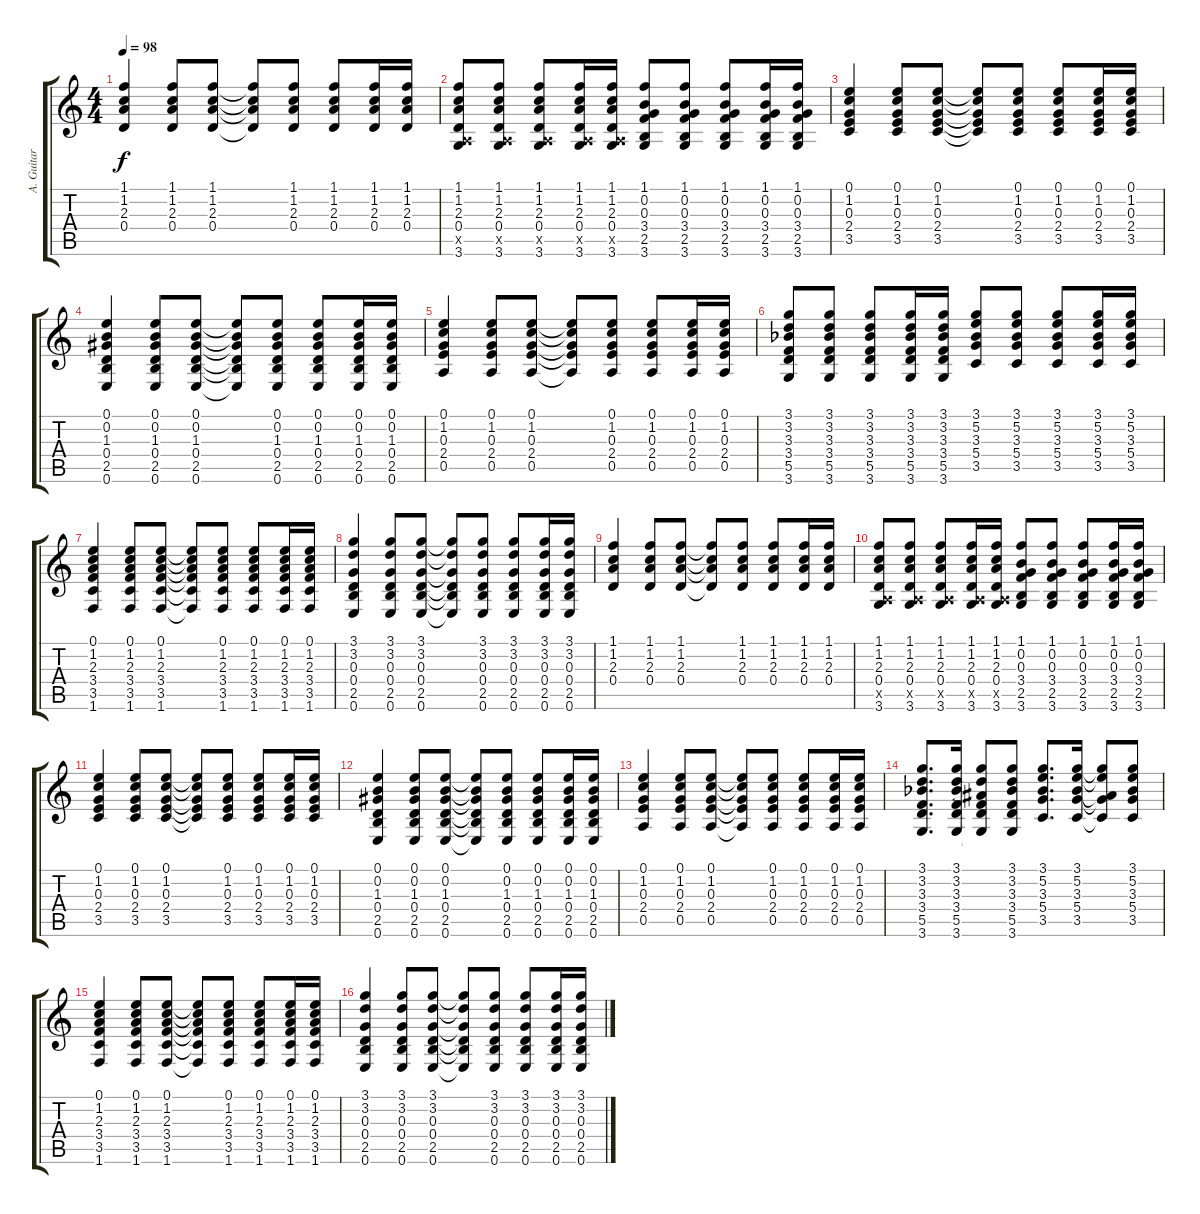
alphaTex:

\track ("A. Guitar" "A. Guitar") {instrument acousticguitarsteel}
\staff {score tabs}
\tuning (E4 B3 G3 D3 A2 E2) {hide}
\ts (4 4)
\tempo 98
\clef g2
\ks c
(1.1 1.2 2.3 0.4).4{dy f} (1.1 1.2 2.3 0.4).8 (1.1 1.2 2.3 0.4).8 (1.1{t} 1.2{t} 2.3{t} 0.4{t}).8 (1.1 1.2 2.3 0.4).8 (1.1 1.2 2.3 0.4).8 (1.1 1.2 2.3 0.4).16 (1.1 1.2 2.3 0.4).16 |
(1.1 1.2 2.3 0.4 0.5{x} 3.6).8 (1.1 1.2 2.3 0.4 0.5{x} 3.6).8 (1.1 1.2 2.3 0.4 0.5{x} 3.6).8 (1.1 1.2 2.3 0.4 0.5{x} 3.6).16 (1.1 1.2 2.3 0.4 0.5{x} 3.6).16 (1.1 0.2 0.3 3.4 2.5 3.6).8 (1.1 0.2 0.3 3.4 2.5 3.6).8 (1.1 0.2 0.3 3.4 2.5 3.6).8 (1.1 0.2 0.3 3.4 2.5 3.6).16 (1.1 0.2 0.3 3.4 2.5 3.6).16 |
(0.1 1.2 0.3 2.4 3.5).4 (0.1 1.2 0.3 2.4 3.5).8 (0.1 1.2 0.3 2.4 3.5).8 (0.1{t} 1.2{t} 0.3{t} 2.4{t} 3.5{t}).8 (0.1 1.2 0.3 2.4 3.5).8 (0.1 1.2 0.3 2.4 3.5).8 (0.1 1.2 0.3 2.4 3.5).16 (0.1 1.2 0.3 2.4 3.5).16 |
(0.1 0.2 1.3 0.4 2.5 0.6).4 (0.1 0.2 1.3 0.4 2.5 0.6).8 (0.1 0.2 1.3 0.4 2.5 0.6).8 (0.1{t} 0.2{t} 1.3{t} 0.4{t} 2.5{t} 0.6{t}).8 (0.1 0.2 1.3 0.4 2.5 0.6).8 (0.1 0.2 1.3 0.4 2.5 0.6).8 (0.1 0.2 1.3 0.4 2.5 0.6).16 (0.1 0.2 1.3 0.4 2.5 0.6).16 |
(0.1 1.2 0.3 2.4 0.5).4 (0.1 1.2 0.3 2.4 0.5).8 (0.1 1.2 0.3 2.4 0.5).8 (0.1{t} 1.2{t} 0.3{t} 2.4{t} 0.5{t}).8 (0.1 1.2 0.3 2.4 0.5).8 (0.1 1.2 0.3 2.4 0.5).8 (0.1 1.2 0.3 2.4 0.5).16 (0.1 1.2 0.3 2.4 0.5).16 |
(3.1 3.2 3.3{acc b} 3.4 5.5 3.6).8 (3.1 3.2 3.3{acc b} 3.4 5.5 3.6).8 (3.1 3.2 3.3{acc b} 3.4 5.5 3.6).8 (3.1 3.2 3.3{acc b} 3.4 5.5 3.6).16 (3.1 3.2 3.3{acc b} 3.4 5.5 3.6).16 (3.1 5.2 3.3{acc b} 5.4 3.5).8 (3.1 5.2 3.3{acc b} 5.4 3.5).8 (3.1 5.2 3.3{acc b} 5.4 3.5).8 (3.1 5.2 3.3{acc b} 5.4 3.5).16 (3.1 5.2 3.3{acc b} 5.4 3.5).16 |
(0.1 1.2 2.3 3.4 3.5 1.6).4 (0.1 1.2 2.3 3.4 3.5 1.6).8 (0.1 1.2 2.3 3.4 3.5 1.6).8 (0.1{t} 1.2{t} 2.3{t} 3.4{t} 3.5{t} 1.6{t}).8 (0.1 1.2 2.3 3.4 3.5 1.6).8 (0.1 1.2 2.3 3.4 3.5 1.6).8 (0.1 1.2 2.3 3.4 3.5 1.6).16 (0.1 1.2 2.3 3.4 3.5 1.6).16 |
(3.1 3.2 0.3 0.4 2.5 0.6).4 (3.1 3.2 0.3 0.4 2.5 0.6).8 (3.1 3.2 0.3 0.4 2.5 0.6).8 (3.1{t} 3.2{t} 0.3{t} 0.4{t} 2.5{t} 0.6{t}).8 (3.1 3.2 0.3 0.4 2.5 0.6).8 (3.1 3.2 0.3 0.4 2.5 0.6).8 (3.1 3.2 0.3 0.4 2.5 0.6).16 (3.1 3.2 0.3 0.4 2.5 0.6).16 |
(1.1 1.2 2.3 0.4).4 (1.1 1.2 2.3 0.4).8 (1.1 1.2 2.3 0.4).8 (1.1{t} 1.2{t} 2.3{t} 0.4{t}).8 (1.1 1.2 2.3 0.4).8 (1.1 1.2 2.3 0.4).8 (1.1 1.2 2.3 0.4).16 (1.1 1.2 2.3 0.4).16 |
(1.1 1.2 2.3 0.4 0.5{x} 3.6).8 (1.1 1.2 2.3 0.4 0.5{x} 3.6).8 (1.1 1.2 2.3 0.4 0.5{x} 3.6).8 (1.1 1.2 2.3 0.4 0.5{x} 3.6).16 (1.1 1.2 2.3 0.4 0.5{x} 3.6).16 (1.1 0.2 0.3 3.4 2.5 3.6).8 (1.1 0.2 0.3 3.4 2.5 3.6).8 (1.1 0.2 0.3 3.4 2.5 3.6).8 (1.1 0.2 0.3 3.4 2.5 3.6).16 (1.1 0.2 0.3 3.4 2.5 3.6).16 |
(0.1 1.2 0.3 2.4 3.5).4 (0.1 1.2 0.3 2.4 3.5).8 (0.1 1.2 0.3 2.4 3.5).8 (0.1{t} 1.2{t} 0.3{t} 2.4{t} 3.5{t}).8 (0.1 1.2 0.3 2.4 3.5).8 (0.1 1.2 0.3 2.4 3.5).8 (0.1 1.2 0.3 2.4 3.5).16 (0.1 1.2 0.3 2.4 3.5).16 |
(0.1 0.2 1.3 0.4 2.5 0.6).4 (0.1 0.2 1.3 0.4 2.5 0.6).8 (0.1 0.2 1.3 0.4 2.5 0.6).8 (0.1{t} 0.2{t} 1.3{t} 0.4{t} 2.5{t} 0.6{t}).8 (0.1 0.2 1.3 0.4 2.5 0.6).8 (0.1 0.2 1.3 0.4 2.5 0.6).8 (0.1 0.2 1.3 0.4 2.5 0.6).16 (0.1 0.2 1.3 0.4 2.5 0.6).16 |
(0.1 1.2 0.3 2.4 0.5).4 (0.1 1.2 0.3 2.4 0.5).8 (0.1 1.2 0.3 2.4 0.5).8 (0.1{t} 1.2{t} 0.3{t} 2.4{t} 0.5{t}).8 (0.1 1.2 0.3 2.4 0.5).8 (0.1 1.2 0.3 2.4 0.5).8 (0.1 1.2 0.3 2.4 0.5).16 (0.1 1.2 0.3 2.4 0.5).16 |
(3.1 3.2 3.3{acc b} 3.4 5.5 3.6).8{d} (3.1 3.2 3.3{acc b} 3.4 5.5 3.6).16 (3.1{t} 3.2{t} 3.3{t} 3.4{t} 5.5{t} 3.6{t}).8 (3.1 3.2 3.3{acc b} 3.4 5.5 3.6).8 (3.1 5.2 3.3{acc b} 5.4 3.5).8{d} (3.1 5.2 3.3{acc b} 5.4 3.5).16 (3.1{t} 5.2{t} 3.3{t} 5.4{t} 3.5{t}).8 (3.1 5.2 3.3{acc b} 5.4 3.5).8 |
(0.1 1.2 2.3 3.4 3.5 1.6).4 (0.1 1.2 2.3 3.4 3.5 1.6).8 (0.1 1.2 2.3 3.4 3.5 1.6).8 (0.1{t} 1.2{t} 2.3{t} 3.4{t} 3.5{t} 1.6{t}).8 (0.1 1.2 2.3 3.4 3.5 1.6).8 (0.1 1.2 2.3 3.4 3.5 1.6).8 (0.1 1.2 2.3 3.4 3.5 1.6).16 (0.1 1.2 2.3 3.4 3.5 1.6).16 |
(3.1 3.2 0.3 0.4 2.5 0.6).4 (3.1 3.2 0.3 0.4 2.5 0.6).8 (3.1 3.2 0.3 0.4 2.5 0.6).8 (3.1{t} 3.2{t} 0.3{t} 0.4{t} 2.5{t} 0.6{t}).8 (3.1 3.2 0.3 0.4 2.5 0.6).8 (3.1 3.2 0.3 0.4 2.5 0.6).8 (3.1 3.2 0.3 0.4 2.5 0.6).16 (3.1 3.2 0.3 0.4 2.5 0.6).16
